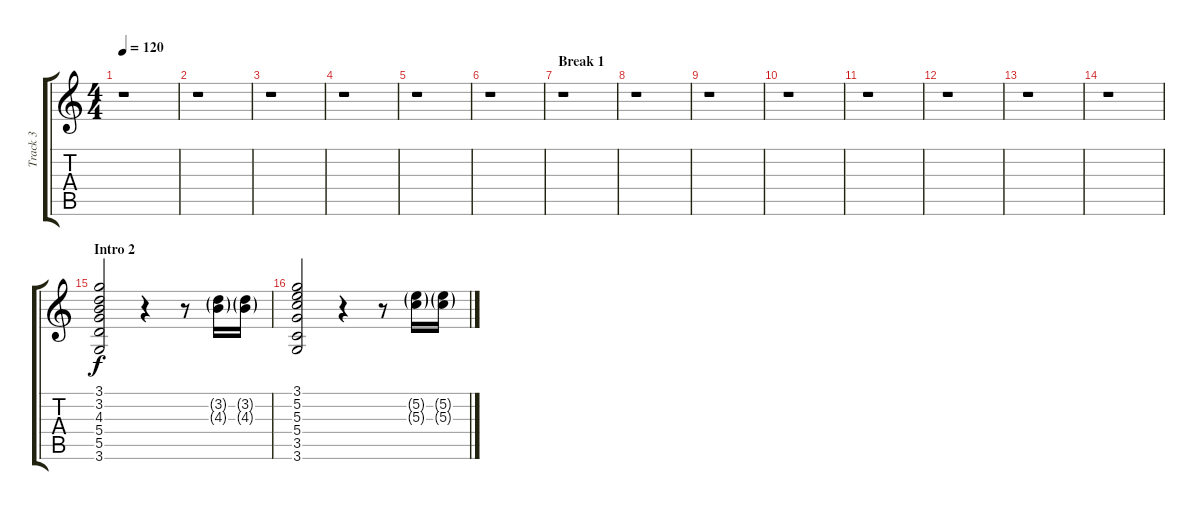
\track ("Track 3" "Track 3") {instrument overdrivenguitar}
\staff {score tabs}
\tuning (E4 B3 G3 D3 A2 E2) {hide}
\ts (4 4)
\tempo 120
\clef g2
\ks c
r.1{dy f} |
r.1 |
r.1 |
r.1 |
r.1 |
r.1 |
\section ("" "Break 1")
r.1 |
r.1 |
r.1 |
r.1 |
r.1 |
r.1 |
r.1 |
r.1 |
\section ("" "Intro 2")
(3.1 3.2 4.3 5.4 5.5 3.6).2 r.4 r.8 (3.2{g} 4.3{g}).16 (3.2{g} 4.3{g}).16 |
(3.1 5.2 5.3 5.4 3.5 3.6).2 r.4 r.8 (5.2{g} 5.3{g}).16 (5.2{g} 5.3{g}).16
